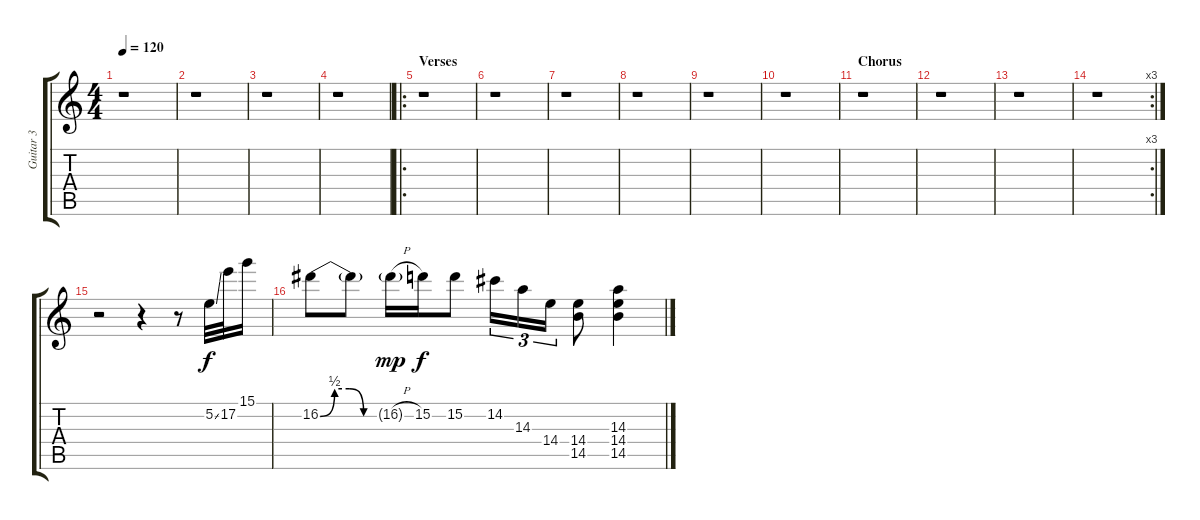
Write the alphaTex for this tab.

\track ("Guitar 3" "Guitar 3") {instrument distortionguitar}
\staff {score tabs}
\tuning (E4 B3 G3 D3 A2 E2) {hide}
\ts (4 4)
\tempo 120
\clef g2
\ks c
r.1{dy f instrument distortionguitar} |
r.1 |
r.1 |
r.1 |
\ro
\section ("" "Verses")
r.1 |
r.1 |
r.1 |
r.1 |
r.1 |
r.1 |
\section ("" "Chorus")
r.1 |
r.1 |
r.1 |
\rc 3
r.1 |
r.2 r.4 r.8 5.2{ss}.32 17.2.32 15.1.16 |
16.2{be (custom 0 0 15 2 30 2 45 0 60 0)}.8 16.2{t}.8 16.2{h g}.16{dy mp} 15.2.16{dy f} 15.2.8 14.2.16{tu (3 2)} 14.3.16{tu (3 2)} 14.4.16{tu (3 2)} (14.4 14.5).8 (14.3 14.4 14.5).4
